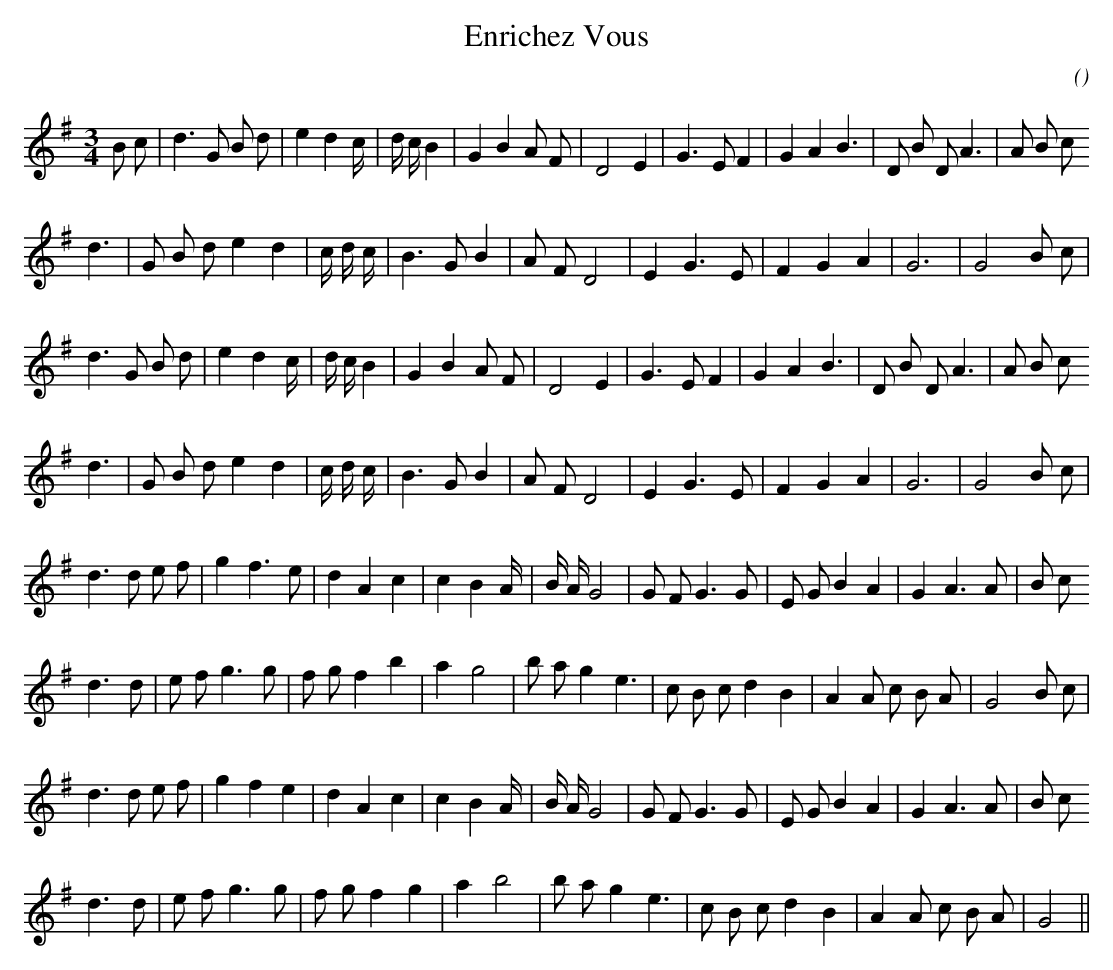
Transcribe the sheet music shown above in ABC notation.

X:1
T: Enrichez Vous
C:
O:
M:3/4
K:G
K:G
M:3/4
L:1/16
B2 c2 |d6 G2 B2 d2 |e4 d4 c4/3 |d4/3 c4/3 B4 |G4 B4 A2 F2 |D8 E4 |G6 E2 F4 |G4 A4 B6 |D2 B2 D2 A6 |A2 B2 c2
d6 |G2 B2 d2 e4 d4 |c4/3 d4/3 c4/3 |B6 G2 B4 |A2 F2 D8 |E4 G6 E2 |F4 G4 A4 |G12|G8 B2 c2 |
d6 G2 B2 d2 |e4 d4 c4/3 |d4/3 c4/3 B4 |G4 B4 A2 F2 |D8 E4 |G6 E2 F4 |G4 A4 B6 |D2 B2 D2 A6 |A2 B2 c2
d6 |G2 B2 d2 e4 d4 |c4/3 d4/3 c4/3 |B6 G2 B4 |A2 F2 D8 |E4 G6 E2 |F4 G4 A4 |G12|G8 B2 c2 |
d6 d2 e2 f2 |g4 f6 e2 |d4 A4 c4 |c4 B4 A4/3 |B4/3 A4/3 G8 |G2 F2 G6 G2 |E2 G2 B4 A4 |G4 A6 A2 |B2 c2
d6 d2 |e2 f2 g6 g2 |f2 g2 f4 b4 |a4 g8 |b2 a2 g4 e6 |c2 B2 c2 d4 B4 |A4 A2 c2 B2 A2 |G8 B2 c2 |
d6 d2 e2 f2 |g4 f4 e4 |d4 A4 c4 |c4 B4 A4/3 |B4/3 A4/3 G8 |G2 F2 G6 G2 |E2 G2 B4 A4 |G4 A6 A2 |B2 c2
d6 d2 |e2 f2 g6 g2 |f2 g2 f4 g4 |a4 b8 |b2 a2 g4 e6 |c2 B2 c2 d4 B4 |A4 A2 c2 B2 A2 |G8 ||
